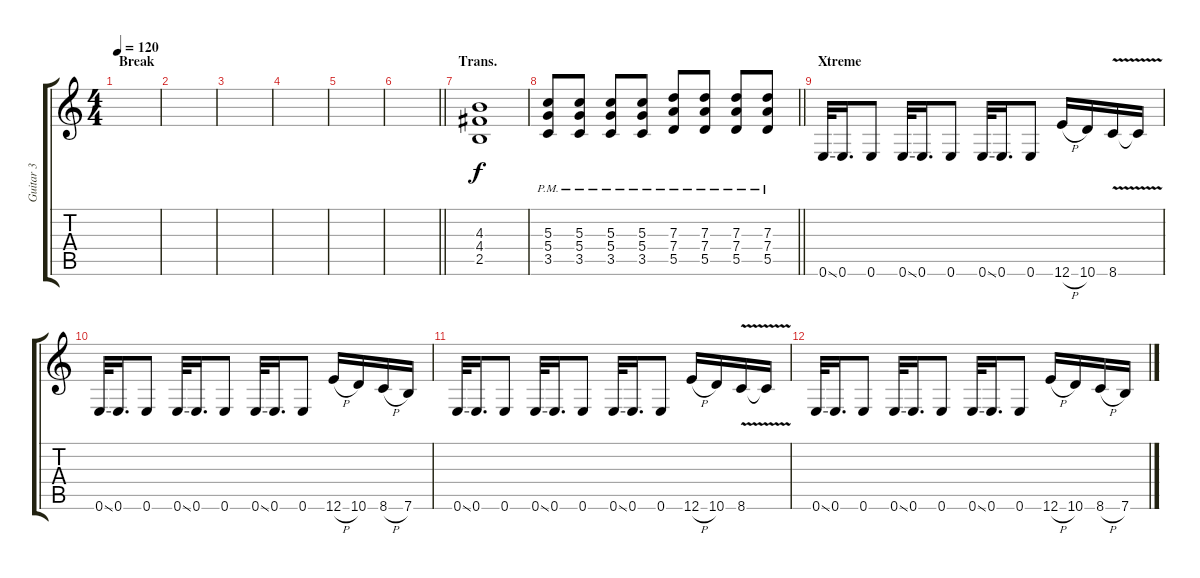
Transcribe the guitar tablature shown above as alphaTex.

\track ("Guitar 3" "Guitar 3") {instrument distortionguitar}
\staff {score tabs}
\tuning (E4 B3 G3 D3 A2 E2) {hide}
\ts (4 4)
\section ("" "Break")
\tempo 120
\clef g2
\ks c
|
|
|
|
|
\barLineRight lightlight
|
\section ("" "Trans.")
(4.3 4.4 2.5).1 |
\barLineRight lightlight
(5.3{pm} 5.4{pm} 3.5{pm}).8 (5.3{pm} 5.4{pm} 3.5{pm}).8 (5.3{pm} 5.4{pm} 3.5{pm}).8 (5.3{pm} 5.4{pm} 3.5{pm}).8 (7.3{pm} 7.4{pm} 5.5{pm}).8 (7.3{pm} 7.4{pm} 5.5{pm}).8 (7.3{pm} 7.4{pm} 5.5{pm}).8 (7.3{pm} 7.4{pm} 5.5{pm}).8 |
\section ("" "Xtreme")
0.6{ss}.32{volume 14} 0.6.16{d} 0.6.8 0.6{ss}.32 0.6.16{d} 0.6.8 0.6{ss}.32 0.6.16{d} 0.6.8 12.6{h}.16 10.6.16 8.6{v}.16 8.6{t}.16 |
0.6{ss}.32 0.6.16{d} 0.6.8 0.6{ss}.32 0.6.16{d} 0.6.8 0.6{ss}.32 0.6.16{d} 0.6.8 12.6{h}.16 10.6.16 8.6{h}.16 7.6.16 |
0.6{ss}.32{volume 14} 0.6.16{d} 0.6.8 0.6{ss}.32 0.6.16{d} 0.6.8 0.6{ss}.32 0.6.16{d} 0.6.8 12.6{h}.16 10.6.16 8.6{v}.16 8.6{t}.16 |
0.6{ss}.32 0.6.16{d} 0.6.8 0.6{ss}.32 0.6.16{d} 0.6.8 0.6{ss}.32 0.6.16{d} 0.6.8 12.6{h}.16 10.6.16 8.6{h}.16 7.6.16
